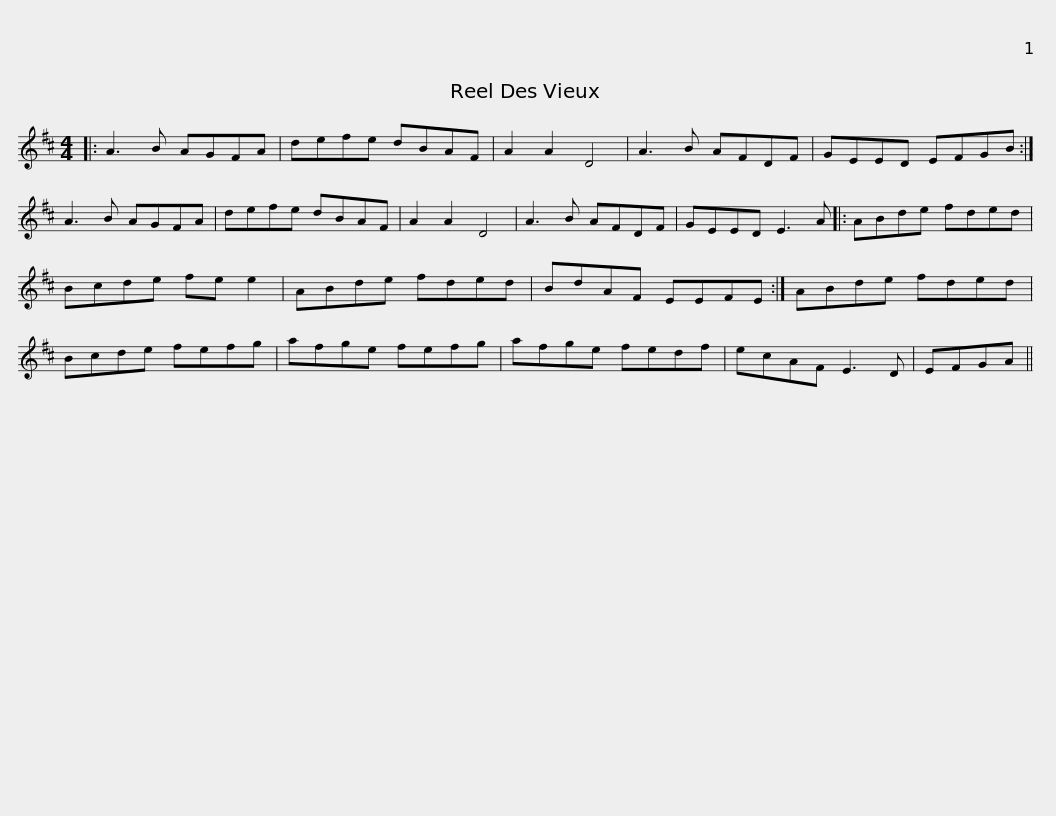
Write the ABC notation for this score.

X:1
L:1/8
M:4/4
I:linebreak $
K:D
V:1 treble
V:1
|: A3 B AGFA | defe dBAF | A2 A2 D4 | A3 B AFDF | GEED EFGB :| %5
 A3 B AGFA |$ defe dBAF | A2 A2 D4 | A3 B AFDF | GEED E3 A |: %10
 ABde fded | Bcde fe e2 |$ ABde fded | BdAF EEFE :| ABde fded | %15
 Bcde fefg | afge fefg |$ afge fedf | ecAF E3 D | EFGA || %20
